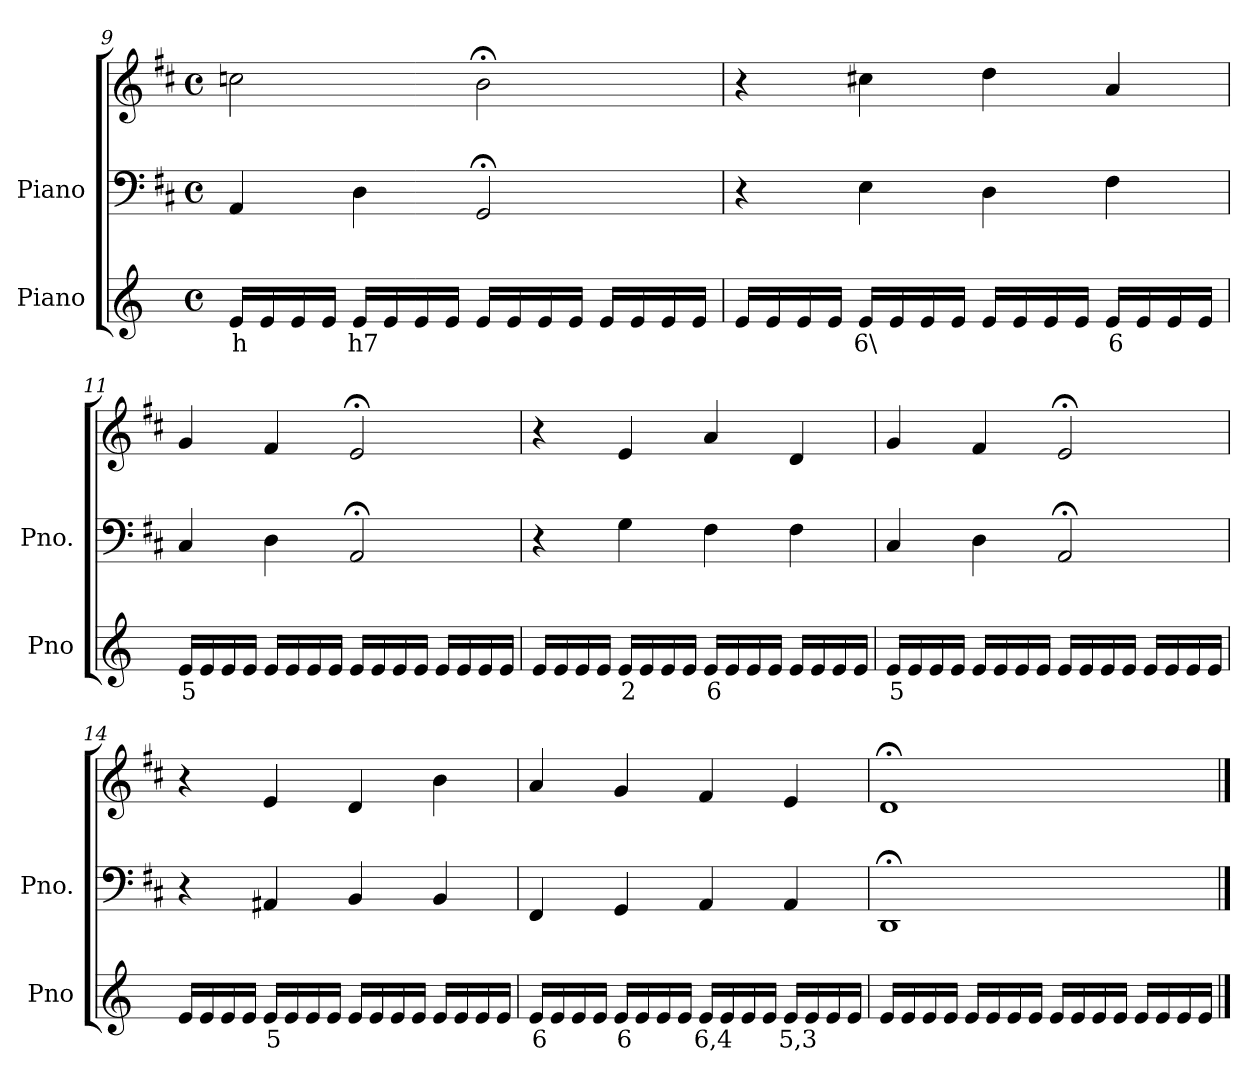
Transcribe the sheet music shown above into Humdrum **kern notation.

**kern	**text	**kern	**kern
*part2	*part2	*part1	*part1
*staff3	*staff3	*staff2	*staff1
*I"Piano	*	*I"Piano	*
*I'Pno	*	*I'Pno.	*
*clefG2	*	*clefF4	*clefG2
*k[]	*	*k[f#c#]	*k[f#c#]
*M4/4	*	*M4/4	*M4/4
*met(c)	*	*met(c)	*met(c)
=9	=9	=9	=9
!	!LO:LY:b	!	!
16e/LL	h	4AA/	2ccn\
16e/	.	.	.
16e/	.	.	.
16e/JJ	.	.	.
!	!LO:LY:b	!	!
16e/LL	h7	4D\	.
16e/	.	.	.
16e/	.	.	.
16e/JJ	.	.	.
16e/LL	.	2GG;</	2b;<\
16e/	.	.	.
16e/	.	.	.
16e/JJ	.	.	.
16e/LL	.	.	.
16e/	.	.	.
16e/	.	.	.
16e/JJ	.	.	.
=10	=10	=10	=10
16e/LL	.	4r	4r
16e/	.	.	.
16e/	.	.	.
16e/JJ	.	.	.
!	!LO:LY:b	!	!
16e/LL	6\	4E\	4cc#X\
16e/	.	.	.
16e/	.	.	.
16e/JJ	.	.	.
16e/LL	.	4D\	4dd\
16e/	.	.	.
16e/	.	.	.
16e/JJ	.	.	.
!	!LO:LY:b	!	!
16e/LL	6	4F#\	4a/
16e/	.	.	.
16e/	.	.	.
16e/JJ	.	.	.
=11	=11	=11	=11
!	!LO:LY:b	!	!
16e/LL	5	4C#/	4g/
16e/	.	.	.
16e/	.	.	.
16e/JJ	.	.	.
16e/LL	.	4D\	4f#/
16e/	.	.	.
16e/	.	.	.
16e/JJ	.	.	.
16e/LL	.	2AA;</	2e;</
16e/	.	.	.
16e/	.	.	.
16e/JJ	.	.	.
16e/LL	.	.	.
16e/	.	.	.
16e/	.	.	.
16e/JJ	.	.	.
=12	=12	=12	=12
16e/LL	.	4r	4r
16e/	.	.	.
16e/	.	.	.
16e/JJ	.	.	.
!	!LO:LY:b	!	!
16e/LL	2	4G\	4e/
16e/	.	.	.
16e/	.	.	.
16e/JJ	.	.	.
!	!LO:LY:b	!	!
16e/LL	6	4F#\	4a/
16e/	.	.	.
16e/	.	.	.
16e/JJ	.	.	.
!	!LO:LY:b	!	!
16e/LL	_	4F#\	4d/
16e/	.	.	.
16e/	.	.	.
16e/JJ	.	.	.
=13	=13	=13	=13
!	!LO:LY:b	!	!
16e/LL	5	4C#/	4g/
16e/	.	.	.
16e/	.	.	.
16e/JJ	.	.	.
16e/LL	.	4D\	4f#/
16e/	.	.	.
16e/	.	.	.
16e/JJ	.	.	.
16e/LL	.	2AA;</	2e;</
16e/	.	.	.
16e/	.	.	.
16e/JJ	.	.	.
16e/LL	.	.	.
16e/	.	.	.
16e/	.	.	.
16e/JJ	.	.	.
=14	=14	=14	=14
16e/LL	.	4r	4r
16e/	.	.	.
16e/	.	.	.
16e/JJ	.	.	.
!	!LO:LY:b	!	!
16e/LL	5	4AA#X/	4e/
16e/	.	.	.
16e/	.	.	.
16e/JJ	.	.	.
16e/LL	.	4BB/	4d/
16e/	.	.	.
16e/	.	.	.
16e/JJ	.	.	.
16e/LL	.	4BB/	4b\
16e/	.	.	.
16e/	.	.	.
16e/JJ	.	.	.
=15	=15	=15	=15
!	!LO:LY:b	!	!
16e/LL	6	4FF#/	4a/
16e/	.	.	.
16e/	.	.	.
16e/JJ	.	.	.
!	!LO:LY:b	!	!
16e/LL	6	4GG/	4g/
16e/	.	.	.
16e/	.	.	.
16e/JJ	.	.	.
!	!LO:LY:b	!	!
16e/LL	6,4	4AA/	4f#/
16e/	.	.	.
16e/	.	.	.
16e/JJ	.	.	.
!	!LO:LY:b	!	!
16e/LL	5,3	4AA/	4e/
16e/	.	.	.
16e/	.	.	.
16e/JJ	.	.	.
=16	=16	=16	=16
16e/LL	.	1DD;<	1d;<
16e/	.	.	.
16e/	.	.	.
16e/JJ	.	.	.
16e/LL	.	.	.
16e/	.	.	.
16e/	.	.	.
16e/JJ	.	.	.
16e/LL	.	.	.
16e/	.	.	.
16e/	.	.	.
16e/JJ	.	.	.
16e/LL	.	.	.
16e/	.	.	.
16e/	.	.	.
16e/JJ	.	.	.
==	==	==	==
*-	*-	*-	*-
